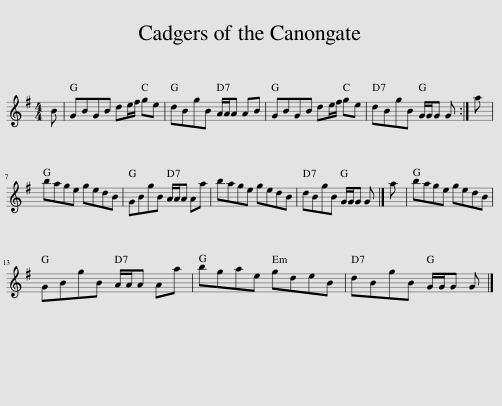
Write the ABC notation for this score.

X:1
L:1/8
M:4/4
I:linebreak $
K:G
V:1 treble
V:1
 B | GBGB de/f/ ge | dBgB A/A/A AB | GBGB de/f/ ge | dBgB G/G/G G :| %5
 a |$ bage gedB | GBgB A/A/A Aa | bage gedB | dBgB G/G/G G |] %10
 a | bage gedB |$ GBgB A/A/A Aa | bgae gdeB | dBgB G/G/G G |] %15
